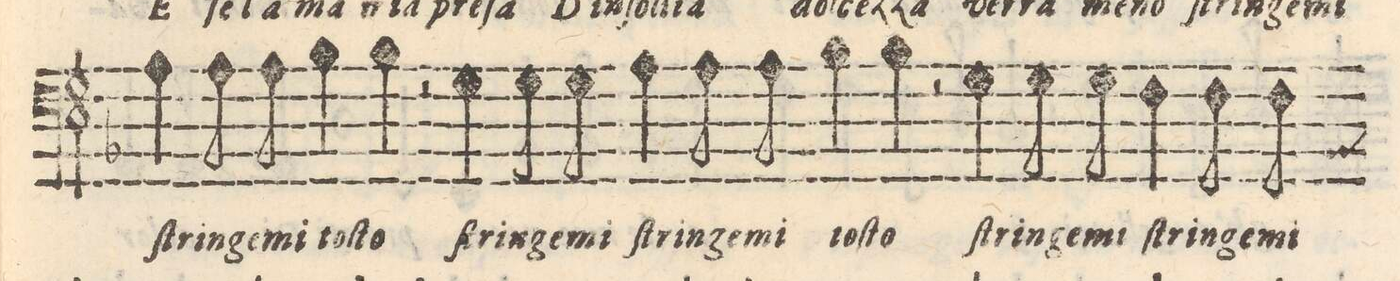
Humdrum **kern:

**kern	**text
*I"BASSO	*
*clefF4	*
*k[b-]	*
*met(C)	*
*M2/1	*
4A\	ſtrin-
8A\	-ge-
8A\	-mi
=16-	=16-
4B-\	toſ-
4B-\	-to
2r	.
4G\	ſtrin-
8G\	-ge-
8G\	-mi
4A\	ſtrin-
8A\	-ge-
8A\	-mi
=17-	=17-
4B-\	toſ-
4B-\	-to
2r	.
4G\	ſtrin-
8G\	-ge-
8G\	-mi
4F\	ſtrin-
8F\	-ge-
8F\	-mi
=18-	=18-
*-	*-
